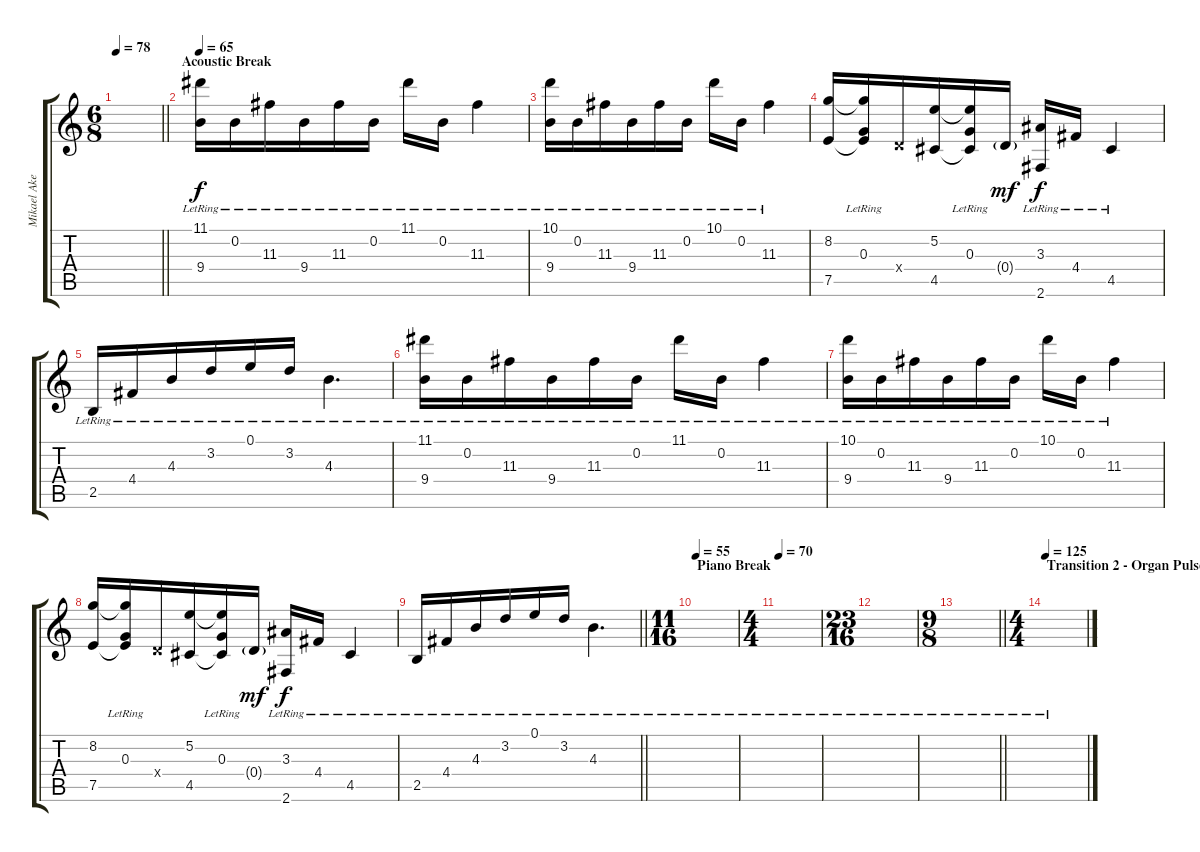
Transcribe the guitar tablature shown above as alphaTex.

\track ("Mikael Akerfeldt" "Mikael Ake") {instrument acousticguitarnylon}
\staff {score tabs}
\tuning (E4 B3 G3 D3 A2 E2) {hide}
\ts (6 8)
\tempo 78
\clef g2
\barLineRight lightlight
\ks c
|
\section ("" "Acoustic Break")
\tempo 65
(11.1{lr} 9.4{lr}).16{dy f} 0.2{lr}.16 11.3{lr}.16 9.4{lr}.16 11.3{lr}.16 0.2{lr}.16 11.1{lr}.16 0.2{lr}.16 11.3{lr}.4 |
(10.1{lr} 9.4{lr}).16 0.2{lr}.16 11.3{lr}.16 9.4{lr}.16 11.3{lr}.16 0.2{lr}.16 10.1{lr}.16 0.2{lr}.16 11.3{lr}.4 |
(8.2 7.5).16 (8.2{t} 0.3{lr} 7.5{t}).16 0.4{x}.16 (5.2 4.5).16 (5.2{t} 0.3{lr} 4.5{t}).16 0.4{g}.16{dy mf} (3.3{lr} 2.6{lr}).16{dy f} 4.4{lr}.16 4.5{lr}.4 |
2.5{lr}.16 4.4{lr}.16 4.3{lr}.16 3.2{lr}.16 0.1{lr}.16 3.2{lr}.16 4.3{lr}.4{d} |
(11.1{lr} 9.4{lr}).16 0.2{lr}.16 11.3{lr}.16 9.4{lr}.16 11.3{lr}.16 0.2{lr}.16 11.1{lr}.16 0.2{lr}.16 11.3{lr}.4 |
(10.1{lr} 9.4{lr}).16 0.2{lr}.16 11.3{lr}.16 9.4{lr}.16 11.3{lr}.16 0.2{lr}.16 10.1{lr}.16 0.2{lr}.16 11.3{lr}.4 |
(8.2 7.5).16 (8.2{t} 0.3{lr} 7.5{t}).16 0.4{x}.16 (5.2 4.5).16 (5.2{t} 0.3{lr} 4.5{t}).16 0.4{g}.16{dy mf} (3.3{lr} 2.6{lr}).16{dy f} 4.4{lr}.16 4.5{lr}.4 |
\barLineRight lightlight
2.5{lr}.16 4.4{lr}.16 4.3{lr}.16 3.2{lr}.16 0.1{lr}.16 3.2{lr}.16 4.3{lr}.4{d} |
\ts (11 16)
\section ("" "Piano Break")
\tempo 55
|
\ts (4 4)
\tempo 70
|
\ts (23 16)
|
\ts (9 8)
\barLineRight lightlight
|
\ts (4 4)
\section ("" "Transition 2 - Organ Pulse")
\tempo 125
